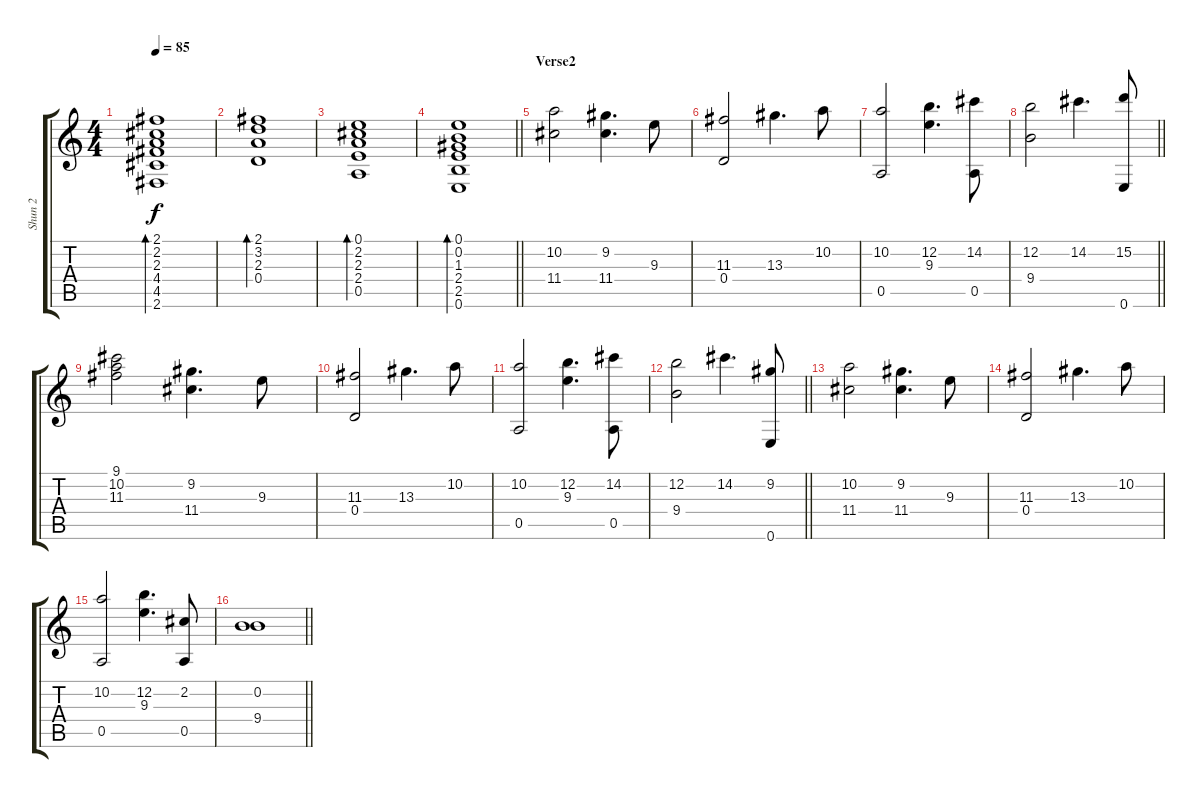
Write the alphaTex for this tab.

\track ("Shun 2" "Shun 2") {instrument acousticguitarsteel}
\staff {score tabs}
\tuning (E4 B3 G3 D3 A2 E2) {hide}
\ts (4 4)
\tempo 85
\clef g2
\ks c
(2.1 2.2 2.3 4.4 4.5 2.6).1{bd 30 dy f} |
(2.1 3.2 2.3 0.4).1{bd 30} |
(0.1 2.2 2.3 2.4 0.5).1{bd 30} |
\barLineRight lightlight
(0.1 0.2 1.3 2.4 2.5 0.6).1{bd 30} |
\section ("" "Verse2")
(10.2 11.4).2 (9.2 11.4).4{d} 9.3.8 |
(11.3 0.4).2 13.3.4{d} 10.2.8 |
(10.2 0.5).2 (12.2 9.3).4{d} (14.2 0.5).8 |
\barLineRight lightlight
(12.2 9.4).2 14.2.4{d} (15.2 0.6).8 |
(9.1 10.2 11.3).2 (9.2 11.4).4{d} 9.3.8 |
(11.3 0.4).2 13.3.4{d} 10.2.8 |
(10.2 0.5).2 (12.2 9.3).4{d} (14.2 0.5).8 |
\barLineRight lightlight
(12.2 9.4).2 14.2.4{d} (9.2 0.6).8 |
(10.2 11.4).2 (9.2 11.4).4{d} 9.3.8 |
(11.3 0.4).2 13.3.4{d} 10.2.8 |
(10.2 0.5).2 (12.2 9.3).4{d} (2.2 0.5).8 |
\barLineRight lightlight
(0.2 9.4).1
